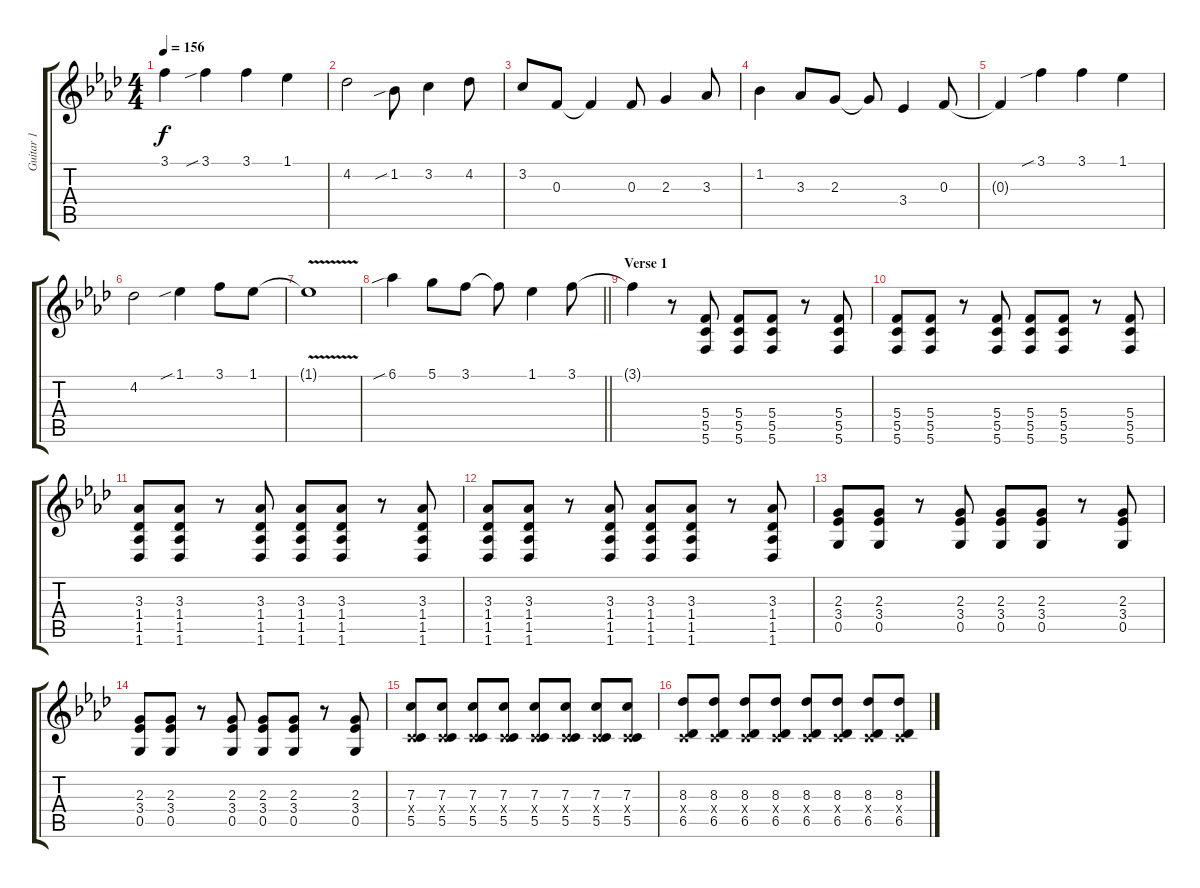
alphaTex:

\track ("Guitar 1" "Guitar 1") {instrument overdrivenguitar}
\staff {score tabs}
\tuning (D4 A3 F3 C3 G2 C2) {hide}
\ts (4 4)
\tempo 156
\clef g2
\ks fminor
3.1{t}.4{dy f} 3.1{sib}.4 3.1.4 1.1.4 |
4.2.2 1.2{sib}.8 3.2.4 4.2.8 |
3.2.8 0.3.8 0.3{t}.4 0.3.8 2.3.4 3.3.8 |
1.2.4 3.3.8 2.3.8 2.3{t}.8 3.4.4 0.3.8 |
0.3{t}.4 3.1{sib}.4 3.1.4 1.1.4 |
4.2.2 1.1{sib}.4 3.1.8 1.1.8 |
1.1{v t}.1 |
\barLineRight lightlight
6.1{sib}.4 5.1.8 3.1.8 3.1{t}.8 1.1.4 3.1.8 |
\section ("" "Verse 1")
3.1{t}.4 r.8 (5.4 5.5 5.6).8 (5.4 5.5 5.6).8 (5.4 5.5 5.6).8 r.8 (5.4 5.5 5.6).8 |
(5.4 5.5 5.6).8 (5.4 5.5 5.6).8 r.8 (5.4 5.5 5.6).8 (5.4 5.5 5.6).8 (5.4 5.5 5.6).8 r.8 (5.4 5.5 5.6).8 |
(3.3 1.4 1.5 1.6).8 (3.3 1.4 1.5 1.6).8 r.8 (3.3 1.4 1.5 1.6).8 (3.3 1.4 1.5 1.6).8 (3.3 1.4 1.5 1.6).8 r.8 (3.3 1.4 1.5 1.6).8 |
(3.3 1.4 1.5 1.6).8 (3.3 1.4 1.5 1.6).8 r.8 (3.3 1.4 1.5 1.6).8 (3.3 1.4 1.5 1.6).8 (3.3 1.4 1.5 1.6).8 r.8 (3.3 1.4 1.5 1.6).8 |
(2.3 3.4 0.5).8 (2.3 3.4 0.5).8 r.8 (2.3 3.4 0.5).8 (2.3 3.4 0.5).8 (2.3 3.4 0.5).8 r.8 (2.3 3.4 0.5).8 |
(2.3 3.4 0.5).8 (2.3 3.4 0.5).8 r.8 (2.3 3.4 0.5).8 (2.3 3.4 0.5).8 (2.3 3.4 0.5).8 r.8 (2.3 3.4 0.5).8 |
(7.3 0.4{x} 5.5).8 (7.3 0.4{x} 5.5).8 (7.3 0.4{x} 5.5).8 (7.3 0.4{x} 5.5).8 (7.3 0.4{x} 5.5).8 (7.3 0.4{x} 5.5).8 (7.3 0.4{x} 5.5).8 (7.3 0.4{x} 5.5).8 |
(8.3 0.4{x} 6.5).8 (8.3 0.4{x} 6.5).8 (8.3 0.4{x} 6.5).8 (8.3 0.4{x} 6.5).8 (8.3 0.4{x} 6.5).8 (8.3 0.4{x} 6.5).8 (8.3 0.4{x} 6.5).8 (8.3 0.4{x} 6.5).8
